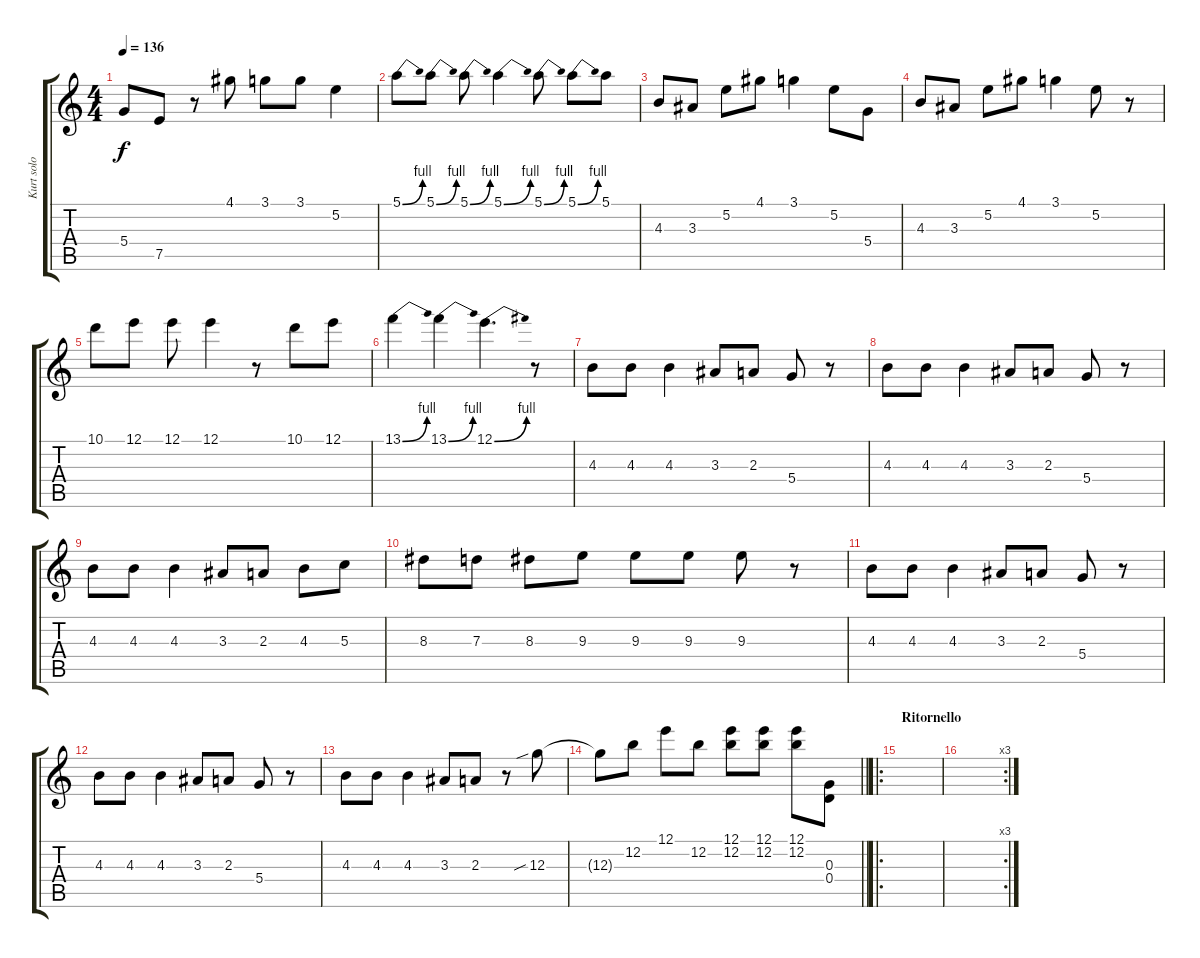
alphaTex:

\track ("Kurt solo" "Kurt solo") {instrument distortionguitar}
\staff {score tabs}
\tuning (E4 B3 G3 D3 A2 E2) {hide}
\ts (4 4)
\tempo 136
\clef g2
\ks c
5.4.8{dy f} 7.5.8 r.8 4.1.8 3.1.8 3.1.8 5.2.4 |
5.1{be (bend 0 0 60 4)}.8 5.1{be (bend 0 0 60 4)}.8 5.1{be (bend 0 0 60 4)}.8 5.1{be (bend 0 0 60 4)}.4 5.1{be (bend 0 0 60 4)}.8 5.1{be (bend 0 0 60 4)}.8 5.1.8 |
4.3.8 3.3.8 5.2.8 4.1.8 3.1.4 5.2.8 5.4.8 |
4.3.8 3.3.8 5.2.8 4.1.8 3.1.4 5.2.8 r.8 |
10.1.8 12.1.8 12.1.8 12.1.4 r.8 10.1.8 12.1.8 |
13.1{be (bend 0 0 60 4)}.4 13.1{be (bend 0 0 60 4)}.4 12.1{be (bend 0 0 60 4)}.4{d} r.8 |
4.3.8 4.3.8 4.3.4 3.3.8 2.3.8 5.4.8 r.8 |
4.3.8 4.3.8 4.3.4 3.3.8 2.3.8 5.4.8 r.8 |
4.3.8 4.3.8 4.3.4 3.3.8 2.3.8 4.3.8 5.3.8 |
8.3.8 7.3.8 8.3.8 9.3.8 9.3.8 9.3.8 9.3.8 r.8 |
4.3.8 4.3.8 4.3.4 3.3.8 2.3.8 5.4.8 r.8 |
4.3.8 4.3.8 4.3.4 3.3.8 2.3.8 5.4.8 r.8 |
4.3.8 4.3.8 4.3.4 3.3.8 2.3.8 r.8 12.3{sib}.8 |
\barLineRight lightlight
12.3{t}.8 12.2.8 12.1.8 12.2.8 (12.1 12.2).8 (12.1 12.2).8 (12.1 12.2).8 (0.3 0.4).8 |
\ro
\section ("" "Ritornello")
|
\rc 3
